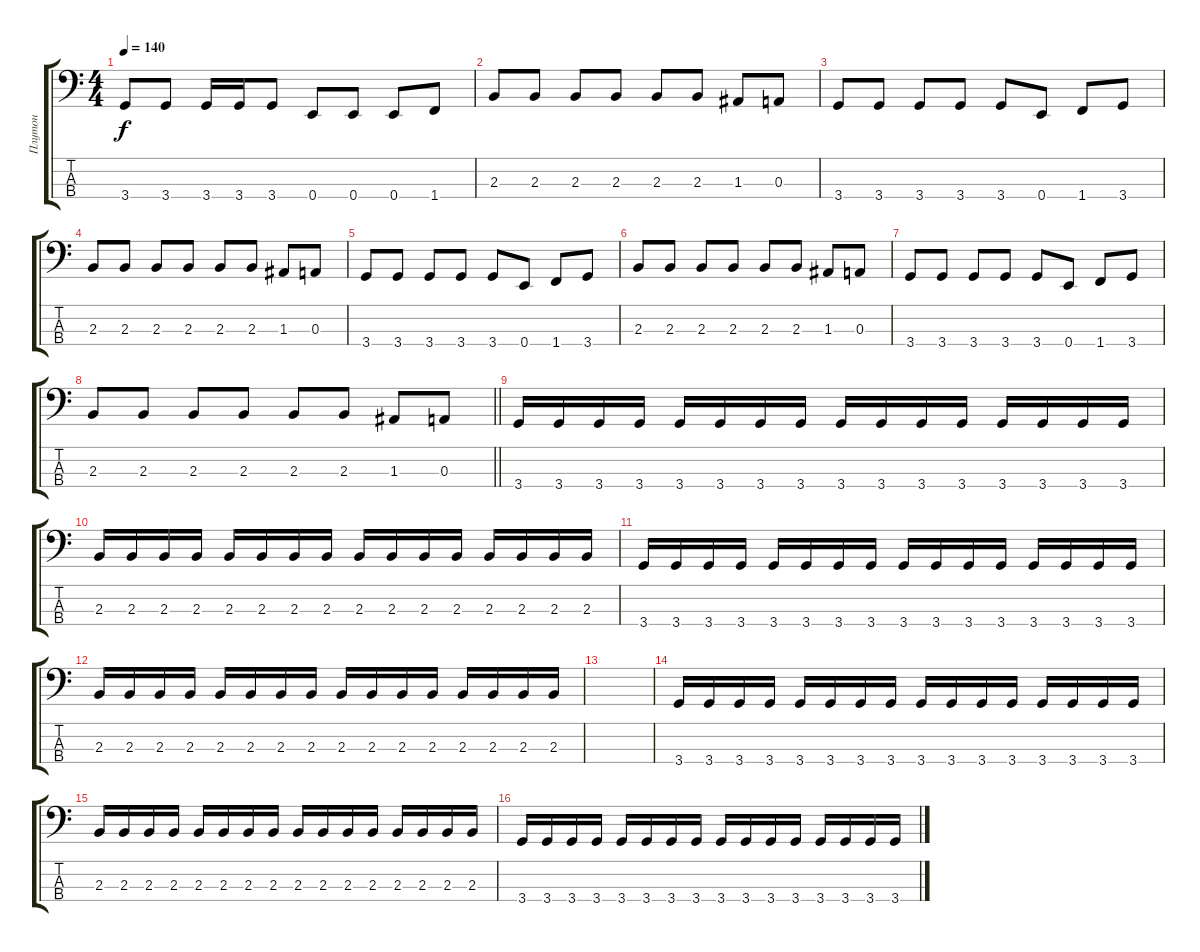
\track ("Плутон" "Плутон") {instrument electricbassfinger}
\staff {score tabs}
\tuning (G2 D2 A1 E1) {hide}
\ts (4 4)
\tempo 140
\clef f4
\ks c
3.4.8{dy f} 3.4.8 3.4.16 3.4.16 3.4.8 0.4.8 0.4.8 0.4.8 1.4.8 |
2.3.8 2.3.8 2.3.8 2.3.8 2.3.8 2.3.8 1.3.8 0.3.8 |
3.4.8 3.4.8 3.4.8 3.4.8 3.4.8 0.4.8 1.4.8 3.4.8 |
2.3.8 2.3.8 2.3.8 2.3.8 2.3.8 2.3.8 1.3.8 0.3.8 |
3.4.8 3.4.8 3.4.8 3.4.8 3.4.8 0.4.8 1.4.8 3.4.8 |
2.3.8 2.3.8 2.3.8 2.3.8 2.3.8 2.3.8 1.3.8 0.3.8 |
3.4.8 3.4.8 3.4.8 3.4.8 3.4.8 0.4.8 1.4.8 3.4.8 |
\barLineRight lightlight
2.3.8 2.3.8 2.3.8 2.3.8 2.3.8 2.3.8 1.3.8 0.3.8 |
3.4.16 3.4.16 3.4.16 3.4.16 3.4.16 3.4.16 3.4.16 3.4.16 3.4.16 3.4.16 3.4.16 3.4.16 3.4.16 3.4.16 3.4.16 3.4.16 |
2.3.16 2.3.16 2.3.16 2.3.16 2.3.16 2.3.16 2.3.16 2.3.16 2.3.16 2.3.16 2.3.16 2.3.16 2.3.16 2.3.16 2.3.16 2.3.16 |
3.4.16 3.4.16 3.4.16 3.4.16 3.4.16 3.4.16 3.4.16 3.4.16 3.4.16 3.4.16 3.4.16 3.4.16 3.4.16 3.4.16 3.4.16 3.4.16 |
2.3.16 2.3.16 2.3.16 2.3.16 2.3.16 2.3.16 2.3.16 2.3.16 2.3.16 2.3.16 2.3.16 2.3.16 2.3.16 2.3.16 2.3.16 2.3.16 |
|
3.4.16 3.4.16 3.4.16 3.4.16 3.4.16 3.4.16 3.4.16 3.4.16 3.4.16 3.4.16 3.4.16 3.4.16 3.4.16 3.4.16 3.4.16 3.4.16 |
2.3.16 2.3.16 2.3.16 2.3.16 2.3.16 2.3.16 2.3.16 2.3.16 2.3.16 2.3.16 2.3.16 2.3.16 2.3.16 2.3.16 2.3.16 2.3.16 |
3.4.16 3.4.16 3.4.16 3.4.16 3.4.16 3.4.16 3.4.16 3.4.16 3.4.16 3.4.16 3.4.16 3.4.16 3.4.16 3.4.16 3.4.16 3.4.16
